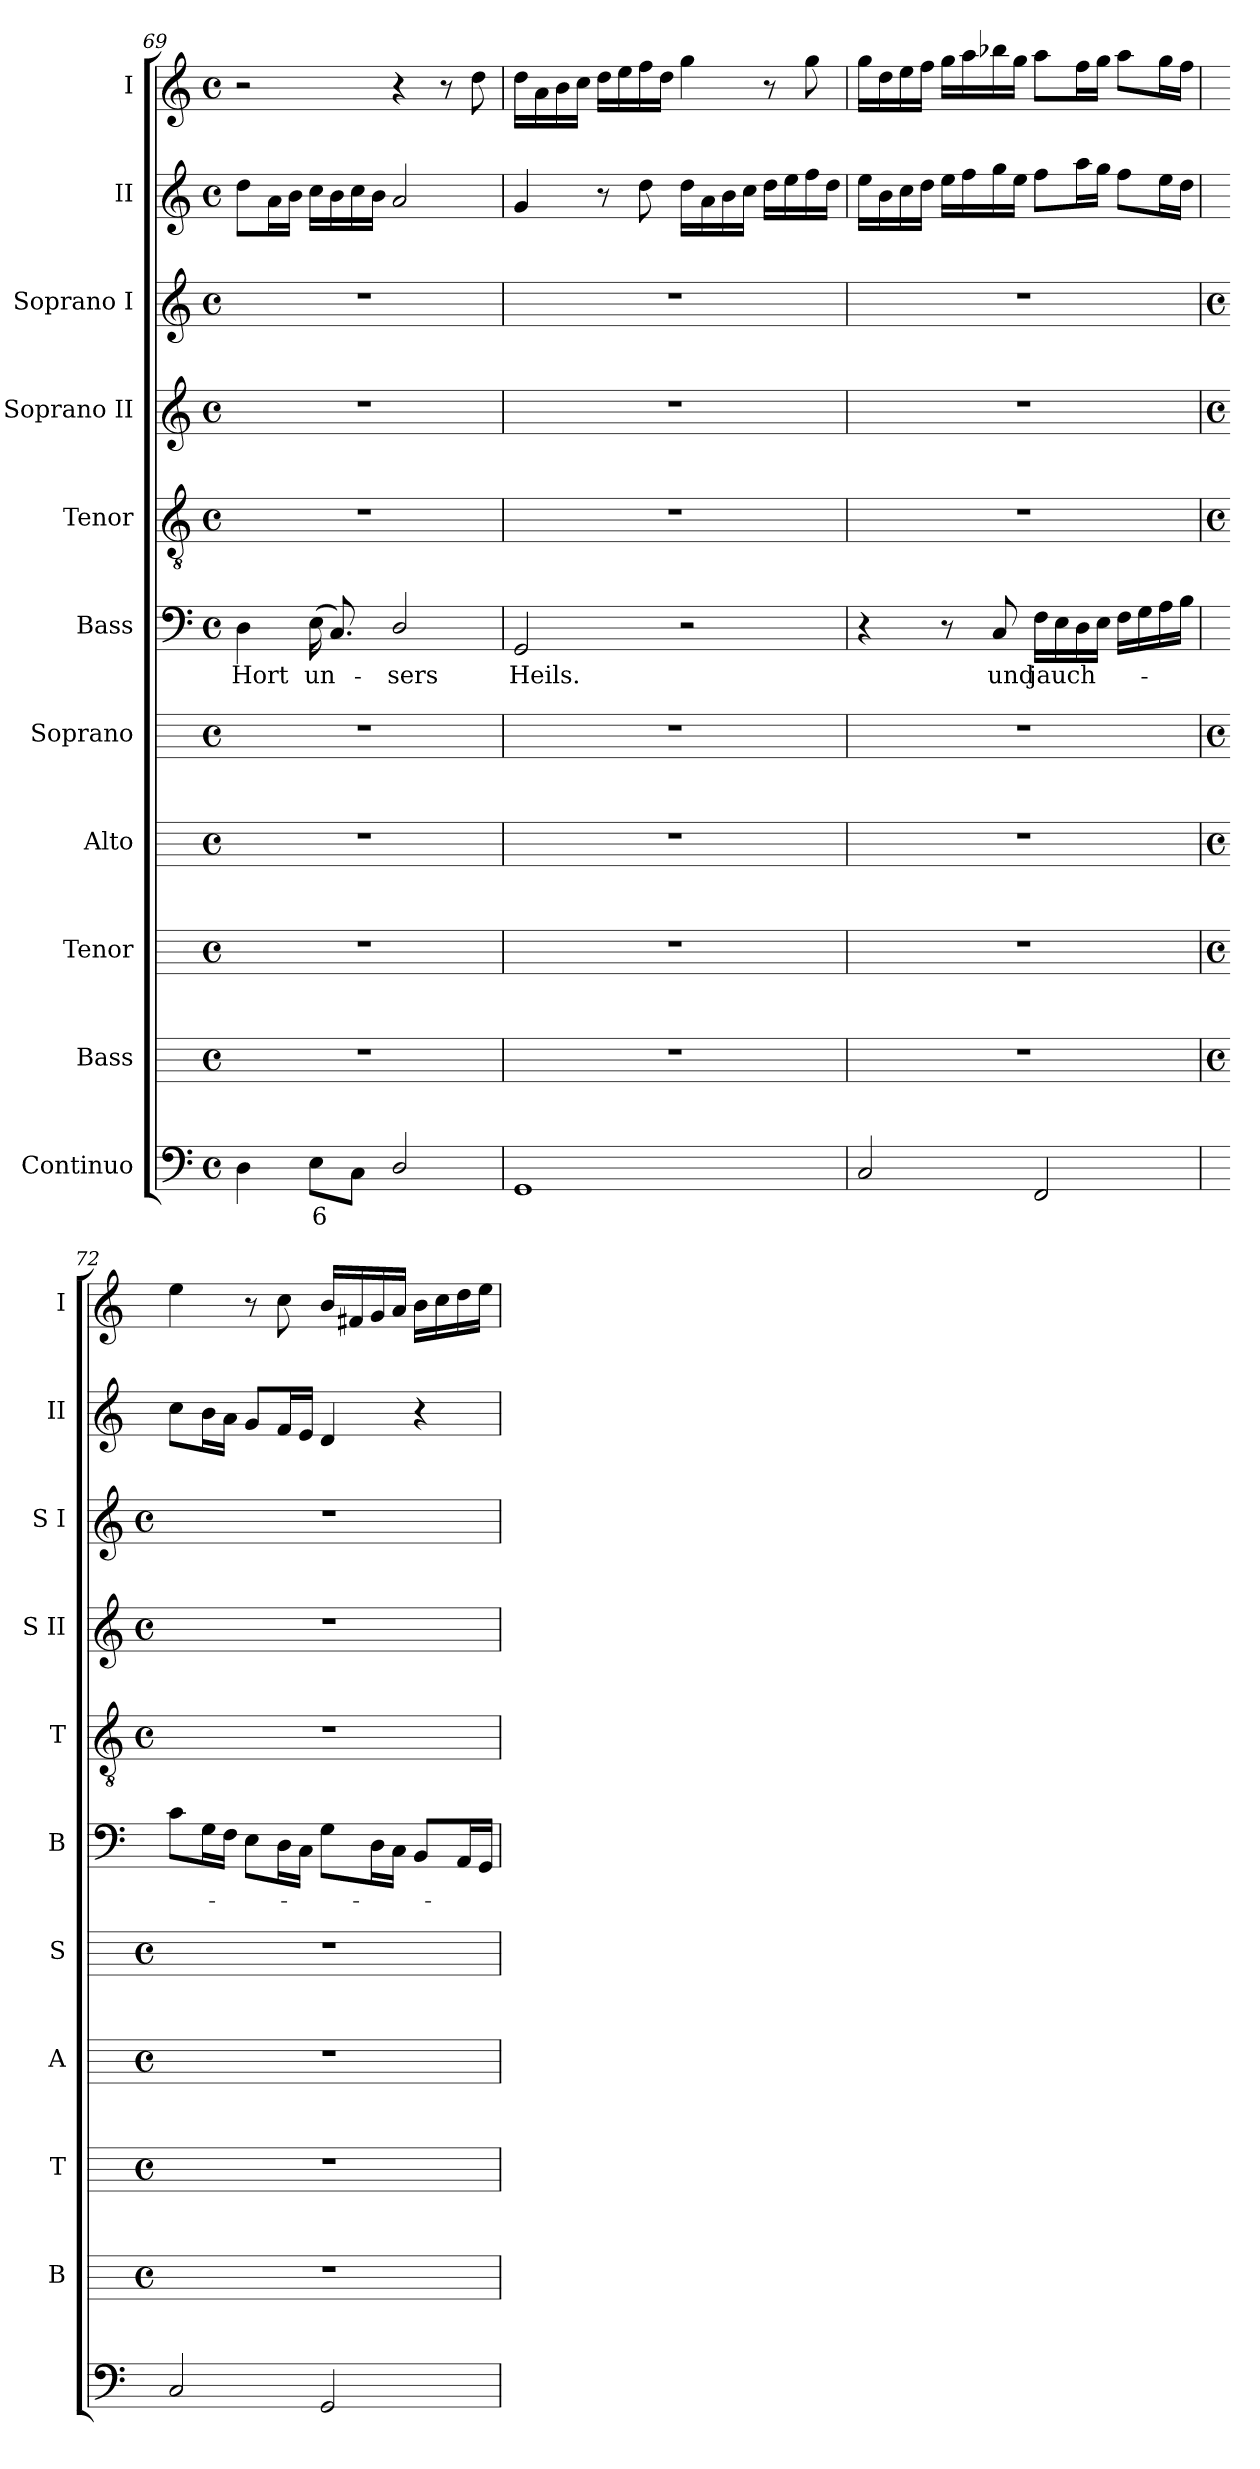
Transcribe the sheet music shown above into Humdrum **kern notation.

**kern	**text	**kern	**kern	**kern	**kern	**kern	**text	**kern	**kern	**kern	**kern	**kern
*part11	*part11	*part10	*part9	*part8	*part7	*part6	*part6	*part5	*part4	*part3	*part2	*part1
*staff11	*staff11	*staff10	*staff9	*staff8	*staff7	*staff6	*staff6	*staff5	*staff4	*staff3	*staff2	*staff1
*I"Continuo	*	*I"Bass	*I"Tenor	*I"Alto	*I"Soprano	*I"Bass	*	*I"Tenor	*I"Soprano II	*I"Soprano I	*I"II	*I"I
*	*	*I'B	*I'T	*I'A	*I'S	*I'B	*	*I'T	*I'S II	*I'S I	*I'II	*I'I
*clefF4	*	*	*	*	*	*clefF4	*	*clefGv2	*clefG2	*clefG2	*clefG2	*clefG2
*	*	*ITrd4c7	*ITrd4c7	*ITrd4c7	*ITrd4c7	*	*	*	*	*	*	*
*k[]	*	*	*	*	*	*k[]	*	*k[]	*k[]	*k[]	*k[]	*k[]
*C:	*	*	*	*	*	*C:	*	*C:	*C:	*C:	*C:	*C:
*M4/4	*	*M4/4	*M4/4	*M4/4	*M4/4	*M4/4	*	*M4/4	*M4/4	*M4/4	*M4/4	*M4/4
*met(c)	*	*met(c)	*met(c)	*met(c)	*met(c)	*met(c)	*	*met(c)	*met(c)	*met(c)	*met(c)	*met(c)
=69	=69	=69	=69	=69	=69	=69	=69	=69	=69	=69	=69	=69
!	!	!	!	!	!	!	!LO:LY:b	!	!	!	!	!
4D	.	1r	1r	1r	1r	4D	Hort	1r	1r	1r	8ddL	2r
.	.	.	.	.	.	.	.	.	.	.	16aL	.
.	.	.	.	.	.	.	.	.	.	.	16bJJ	.
!	!LO:LY:b	!	!	!	!	!	!LO:LY:b	!	!	!	!	!
8EL	6	.	.	.	.	(>16ELL	un-	.	.	.	16ccLL	.
.	.	.	.	.	.	8.CJ)	.	.	.	.	16b	.
8CJ	.	.	.	.	.	.	.	.	.	.	16cc	.
.	.	.	.	.	.	.	.	.	.	.	16bJJ	.
!	!	!	!	!	!	!	!LO:LY:b	!	!	!	!	!
2D/	.	.	.	.	.	2D/	sers	.	.	.	2a	4r
.	.	.	.	.	.	.	.	.	.	.	.	8r
.	.	.	.	.	.	.	.	.	.	.	.	8dd
=70	=70	=70	=70	=70	=70	=70	=70	=70	=70	=70	=70	=70
!	!	!	!	!	!	!	!LO:LY:b	!	!	!	!	!
1GG	.	1r	1r	1r	1r	2GG	Heils.	1r	1r	1r	4g	16ddLL
.	.	.	.	.	.	.	.	.	.	.	.	16a
.	.	.	.	.	.	.	.	.	.	.	.	16b
.	.	.	.	.	.	.	.	.	.	.	.	16ccJJ
.	.	.	.	.	.	.	.	.	.	.	8r	16ddLL
.	.	.	.	.	.	.	.	.	.	.	.	16ee
.	.	.	.	.	.	.	.	.	.	.	8dd	16ff
.	.	.	.	.	.	.	.	.	.	.	.	16ddJJ
.	.	.	.	.	.	2r	.	.	.	.	16ddLL	4gg
.	.	.	.	.	.	.	.	.	.	.	16a	.
.	.	.	.	.	.	.	.	.	.	.	16b	.
.	.	.	.	.	.	.	.	.	.	.	16ccJJ	.
.	.	.	.	.	.	.	.	.	.	.	16ddLL	8r
.	.	.	.	.	.	.	.	.	.	.	16ee	.
.	.	.	.	.	.	.	.	.	.	.	16ff	8gg
.	.	.	.	.	.	.	.	.	.	.	16ddJJ	.
=71	=71	=71	=71	=71	=71	=71	=71	=71	=71	=71	=71	=71
2C	.	1r	1r	1r	1r	4r	.	1r	1r	1r	16eeLL	16ggLL
.	.	.	.	.	.	.	.	.	.	.	16b	16dd
.	.	.	.	.	.	.	.	.	.	.	16cc	16ee
.	.	.	.	.	.	.	.	.	.	.	16ddJJ	16ffJJ
.	.	.	.	.	.	8r	.	.	.	.	16eeLL	16ggLL
.	.	.	.	.	.	.	.	.	.	.	16ff	16aa
!	!	!	!	!	!	!	!LO:LY:b	!	!	!	!	!
.	.	.	.	.	.	8C	und	.	.	.	16gg	16bb-X
.	.	.	.	.	.	.	.	.	.	.	16eeJJ	16ggJJ
!	!	!	!	!	!	!	!LO:LY:b	!	!	!	!	!
2FF	.	.	.	.	.	16FLL	jauch-	.	.	.	8ffL	8aaL
.	.	.	.	.	.	16E	.	.	.	.	.	.
.	.	.	.	.	.	16D	.	.	.	.	16aaL	16ffL
.	.	.	.	.	.	16EJJ	.	.	.	.	16ggJJ	16ggJJ
.	.	.	.	.	.	16FLL	.	.	.	.	8ffL	8aaL
.	.	.	.	.	.	16G	.	.	.	.	.	.
.	.	.	.	.	.	16A	.	.	.	.	16eeL	16ggL
.	.	.	.	.	.	16BJJ	.	.	.	.	16ddJJ	16ffJJ
!!LO:LB:g=z
=72	=72	=72	=72	=72	=72	=72	=72	=72	=72	=72	=72	=72
*	*	*	*	*	*	*	*	*	*k[]	*k[]	*	*
*	*	*	*	*	*	*	*	*	*C:	*C:	*	*
*	*	*M4/4	*M4/4	*M4/4	*M4/4	*	*	*M4/4	*M4/4	*M4/4	*	*
*	*	*met(c)	*met(c)	*met(c)	*met(c)	*	*	*met(c)	*met(c)	*met(c)	*	*
2C	.	1r	1r	1r	1r	8cL	.	1r	1r	1r	8ccL	4ee
.	.	.	.	.	.	16GL	.	.	.	.	16bL	.
.	.	.	.	.	.	16FJJ	.	.	.	.	16aJJ	.
.	.	.	.	.	.	8EL	.	.	.	.	8gL	8r
.	.	.	.	.	.	16DL	.	.	.	.	16fL	8cc
.	.	.	.	.	.	16CJJ	.	.	.	.	16eJJ	.
2GG	.	.	.	.	.	8GL	.	.	.	.	4d	16bLL
.	.	.	.	.	.	.	.	.	.	.	.	16f#X
.	.	.	.	.	.	16DL	.	.	.	.	.	16g
.	.	.	.	.	.	16CJJ	.	.	.	.	.	16aJJ
.	.	.	.	.	.	8BBL	.	.	.	.	4r	16bLL
.	.	.	.	.	.	.	.	.	.	.	.	16cc
.	.	.	.	.	.	16AAL	.	.	.	.	.	16dd
.	.	.	.	.	.	16GGJJ	.	.	.	.	.	16eeJJ
=	=	=	=	=	=	=	=	=	=	=	=	=
*-	*-	*-	*-	*-	*-	*-	*-	*-	*-	*-	*-	*-
